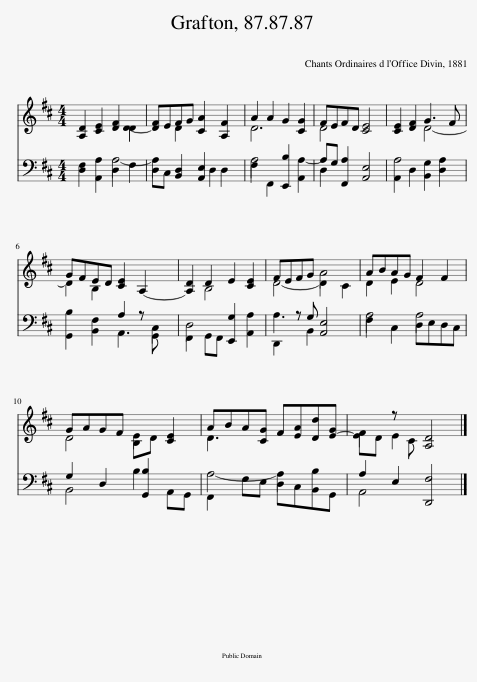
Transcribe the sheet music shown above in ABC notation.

X:1
%%score ( 1 2 ) ( 3 4 )
L:1/8
M:4/4
I:linebreak $
K:D
V:1 treble
V:2 treble
V:3 bass
V:4 bass
V:1
 [A,D]2 [CE]2 [DF]2 D2- | [DF]EFG [CA]2 [A,F]2 | A2 A2 G2 [CG]2 | FEFD [CE]4 | [CE]2 [DF]2 G3 F |$ %5
 GFED [CE]2 A,2- x | [A,D]2 D2 E2 [CE]2 | FEFG D2 C2 | ABAG F2 F2 |$ GAGF B,D [CE]2 | %10
 ABA[CG] F[EA][Dd][E-G] | ED z C [A,D]4 |] %12
V:2
 x6 D2 | x2 D2 x4 | D6 x2 | D4 x4 | x4 D4- |$ %5
 D2 B,2 x5 | x2 B,4 x2 | D4- A4 | D2 E2 D4 |$ D4 E2 x2 | %10
 D3 x5 | F2 E2 x4 |] %12
V:3
 [D,F,]2 [A,,A,]2 D,2 F,2 | D,C, [B,,D,]2 [A,,E,]2 D,2 | F,2 F,,2 [E,,B,]2 [A,,A,-]2 | A,G, [F,,A,]2 [A,,E,]4 | A,,2 D,2 [B,,G,]2 [D,A,]2 |$ %5
 [G,,B,]2 [B,,F,]2 A,2 z G,, x | F,,2 G,,F,, [E,,G,]2 [A,,A,]2 | D,,2 z G, [A,,E,]4 | F,2 C,2 D,E,D,C, |$ G,2 D,2 [G,,B,]2 A,,G,, | %10
 F,,2 F,E, D,C,B,,G,, | A,2 E,2 [D,,F,]4 |] %12
V:4
 x4 A,4- | A,2 x3 D,2 x | A,4 x4 | D,2 x6 | A,4 x4 |$ %5
 x4 A,,3 C,2 | D,4 x4 | A,3 B,,2 x3 | A,4 A,4 |$ B,,4 B,2 x2 | %10
 A,4- A,2 B,2 | A,,4 x4 |] %12
